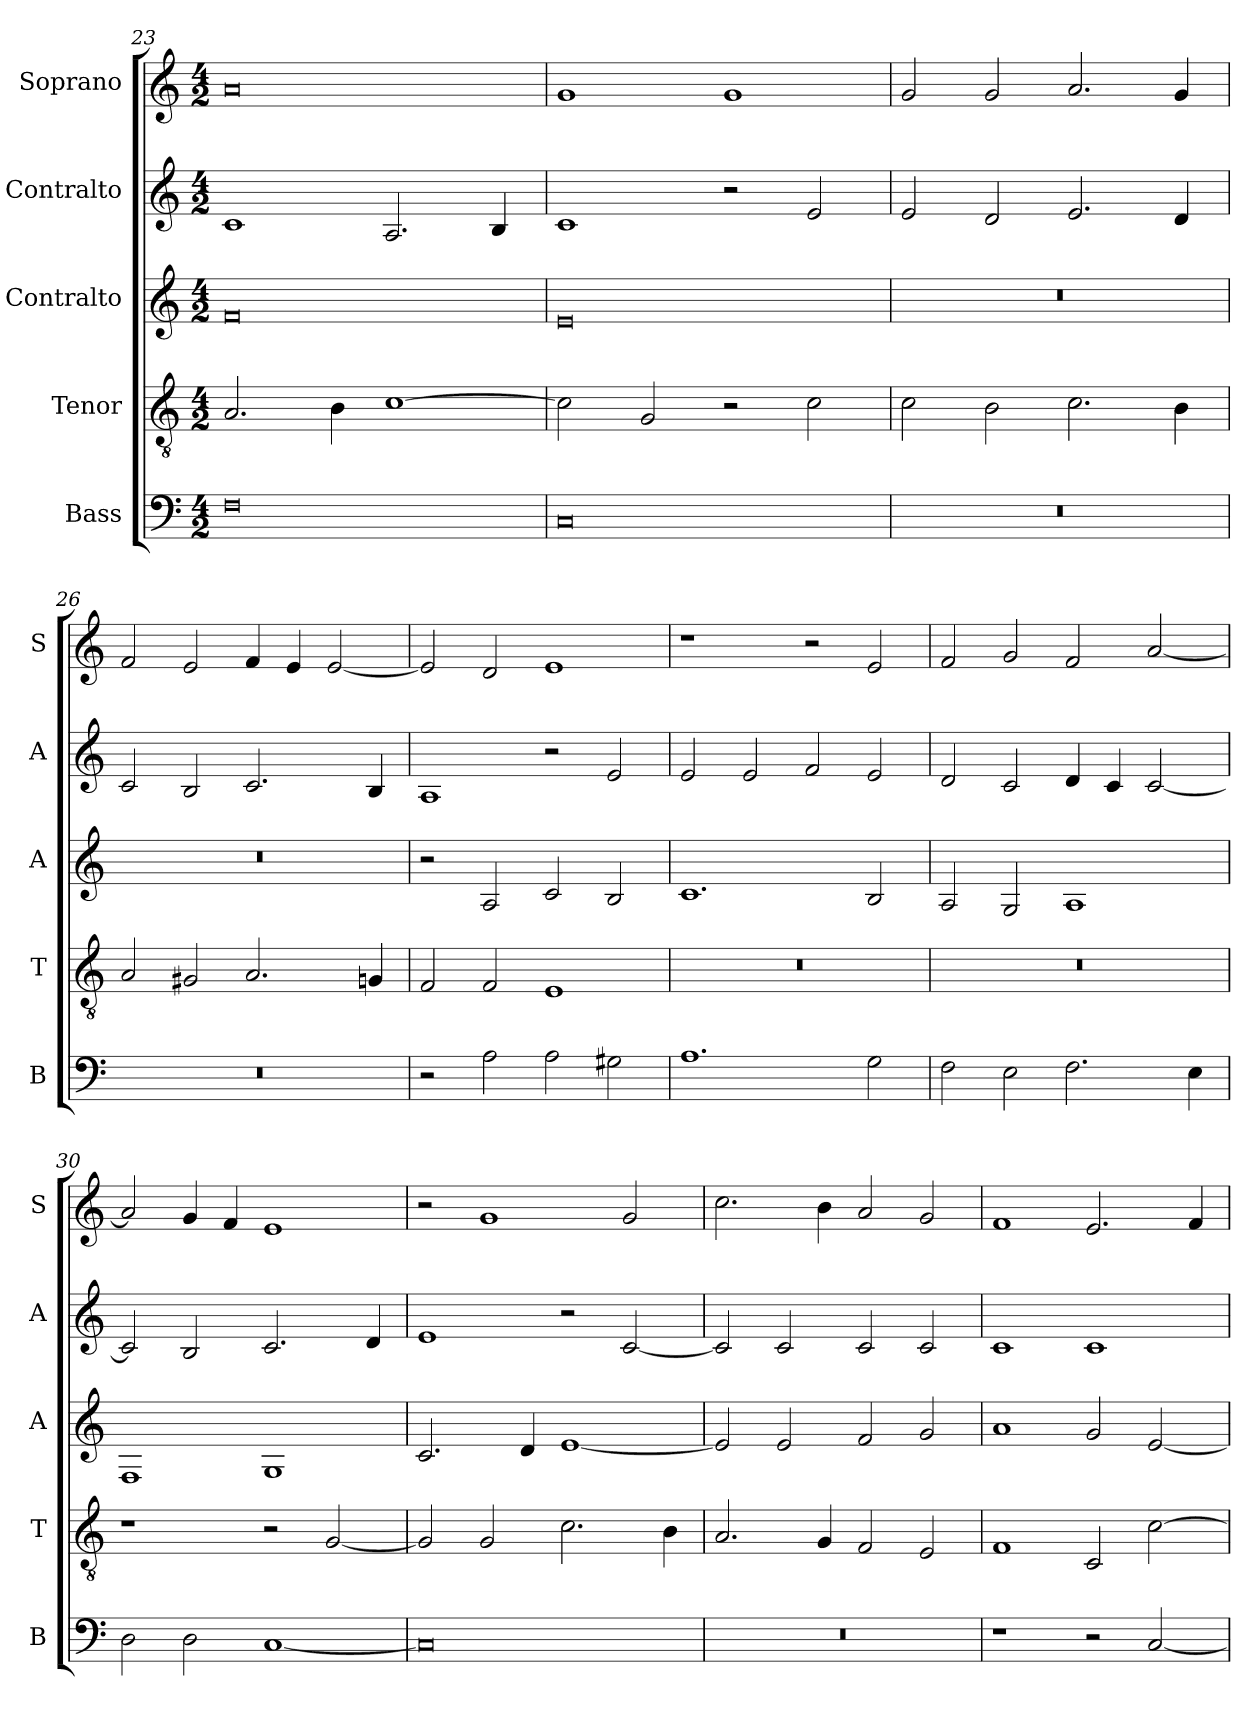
**kern	**kern	**kern	**kern	**kern
*part5	*part4	*part3	*part2	*part1
*staff5	*staff4	*staff3	*staff2	*staff1
*I"Bass	*I"Tenor	*I"Contralto	*I"Contralto	*I"Soprano
*I'B	*I'T	*I'A	*I'A	*I'S
*clefF4	*clefGv2	*clefG2	*clefG2	*clefG2
*k[]	*k[]	*k[]	*k[]	*k[]
*E:phr	*E:phr	*E:phr	*E:phr	*E:phr
*M4/2	*M4/2	*M4/2	*M4/2	*M4/2
=23	=23	=23	=23	=23
0F	2.A	0f	1c	0a
.	4B	.	.	.
.	[1c	.	2.A	.
.	.	.	4B	.
=24	=24	=24	=24	=24
0C	2c]	0e	1c	1g
.	2G	.	.	.
.	2r	.	2r	1g
.	2c	.	2e	.
=25	=25	=25	=25	=25
0r	2c	0r	2e	2g
.	2B	.	2d	2g
.	2.c	.	2.e	2.a
.	4B	.	4d	4g
=26	=26	=26	=26	=26
0r	2A	0r	2c	2f
.	2G#X	.	2B	2e
.	2.A	.	2.c	4f
.	.	.	.	4e
.	.	.	.	[2e
.	4Gn	.	4B	.
=27	=27	=27	=27	=27
2r	2F	2r	1A	2e]
2A	2F	2A	.	2d
2A	1E	2c	2r	1e
2G#X	.	2B	2e	.
=28	=28	=28	=28	=28
1.A	0r	1.c	2e	1r
.	.	.	2e	.
.	.	.	2f	2r
2G	.	2B	2e	2e
=29	=29	=29	=29	=29
2F	0r	2A	2d	2f
2E	.	2G	2c	2g
2.F	.	1A	4d	2f
.	.	.	4c	.
.	.	.	[2c	[2a
4E	.	.	.	.
=30	=30	=30	=30	=30
2D	1r	1F	2c]	2a]
2D	.	.	2B	4g
.	.	.	.	4f
[1C	2r	1G	2.c	1e
.	[2G	.	.	.
.	.	.	4d	.
=31	=31	=31	=31	=31
0C]	2G]	2.c	1e	2r
.	2G	.	.	1g
.	.	4d	.	.
.	2.c	[1e	2r	.
.	.	.	[2c	2g
.	4B	.	.	.
=32	=32	=32	=32	=32
0r	2.A	2e]	2c]	2.cc
.	.	2e	2c	.
.	4G	.	.	4b
.	2F	2f	2c	2a
.	2E	2g	2c	2g
=33	=33	=33	=33	=33
1r	1F	1a	1c	1f
2r	2C	2g	1c	2.e
[2C	[2c	[2e	.	.
.	.	.	.	4f
=	=	=	=	=
*-	*-	*-	*-	*-
